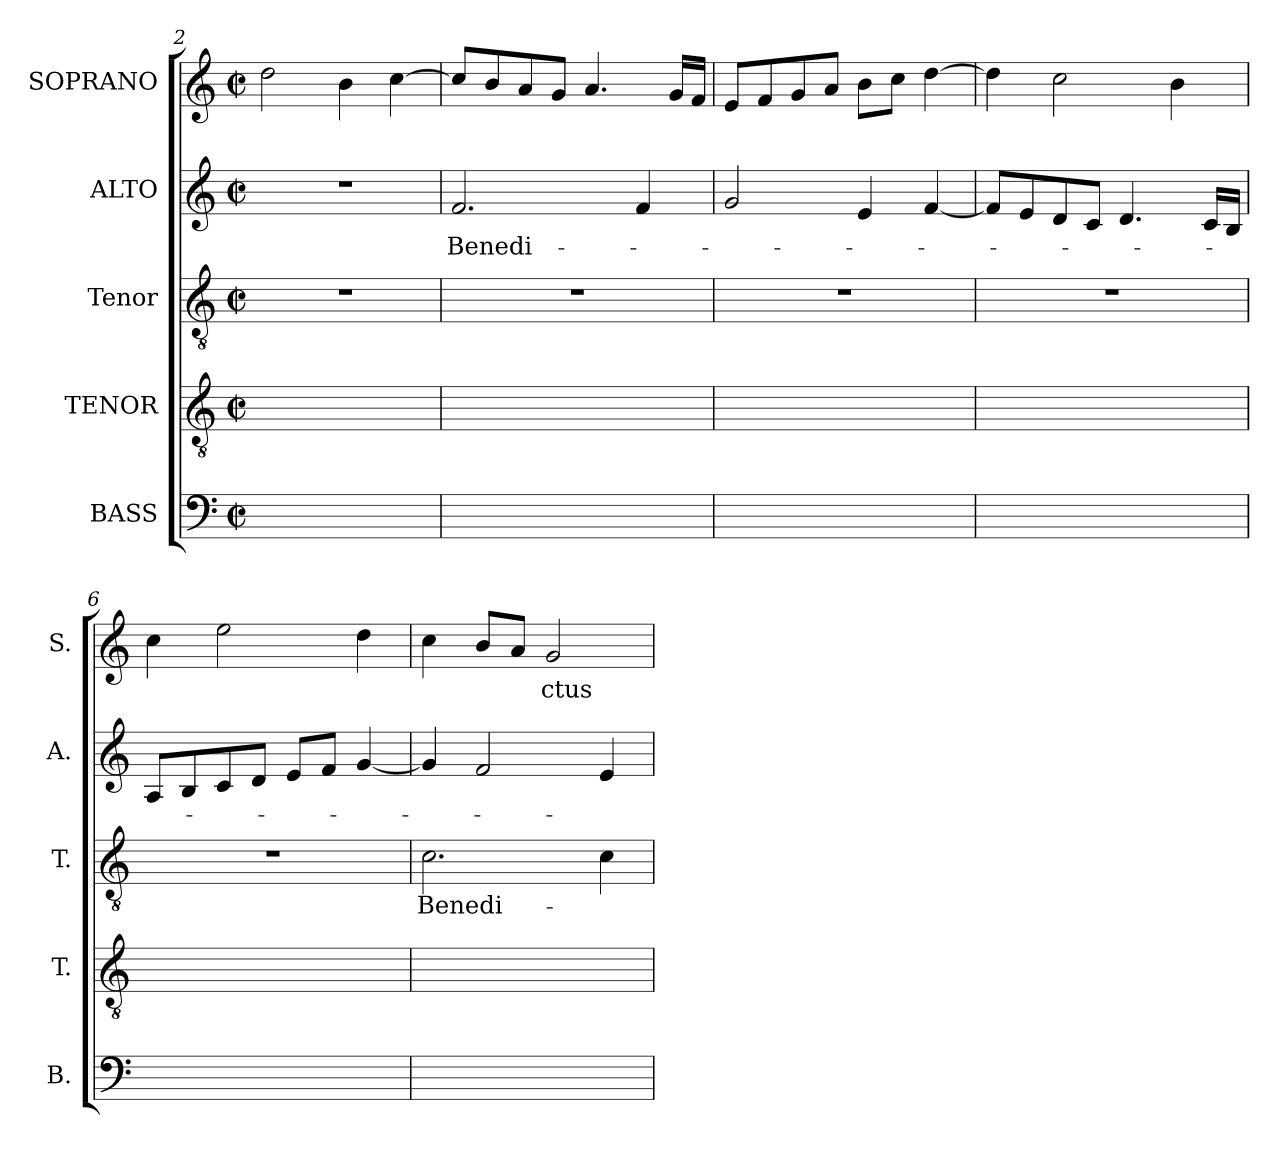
**kern	**kern	**kern	**text	**kern	**text	**kern	**text
*part5	*part4	*part3	*part3	*part2	*part2	*part1	*part1
*staff5	*staff4	*staff3	*staff3	*staff2	*staff2	*staff1	*staff1
*I"BASS	*I"TENOR	*I"Tenor	*	*I"ALTO	*	*I"SOPRANO	*
*I'B.	*I'T.	*I'T.	*	*I'A.	*	*I'S.	*
*clefF4	*clefGv2	*clefGv2	*	*clefG2	*	*clefG2	*
*	*ITrd7c12	*ITrd7c12	*	*	*	*	*
*k[]	*k[]	*k[]	*	*k[]	*	*k[]	*
*C:	*C:	*C:	*	*C:	*	*C:	*
*M2/2	*M2/2	*M2/2	*	*M2/2	*	*M2/2	*
*met(c|)	*met(c|)	*met(c|)	*	*met(c|)	*	*met(c|)	*
=2	=2	=2	=2	=2	=2	=2	=2
1ryy	1ryy	1r	.	1r	.	2ddi\	.
.	.	.	.	.	.	4bi\	.
.	.	.	.	.	.	[4cci\	.
=3	=3	=3	=3	=3	=3	=3	=3
!	!	!	!	!	!LO:LY:b:color=#000000	!	!
1ryy	1ryy	1r	.	2.fi/	Benedi-	8cci/L]	.
.	.	.	.	.	.	8bi/	.
.	.	.	.	.	.	8ai/	.
.	.	.	.	.	.	8gi/J	.
.	.	.	.	.	.	4.ai/	.
.	.	.	.	4fi/	.	.	.
.	.	.	.	.	.	16gi/LL	.
.	.	.	.	.	.	16fi/JJ	.
=4	=4	=4	=4	=4	=4	=4	=4
1ryy	1ryy	1r	.	2gi/	.	8ei/L	.
.	.	.	.	.	.	8fi/	.
.	.	.	.	.	.	8gi/	.
.	.	.	.	.	.	8ai/J	.
.	.	.	.	4ei/	.	8bi\L	.
.	.	.	.	.	.	8cci\J	.
.	.	.	.	[4fi/	.	[4ddi\	.
=5	=5	=5	=5	=5	=5	=5	=5
1ryy	1ryy	1r	.	8fi/L]	.	4ddi\]	.
.	.	.	.	8ei/	.	.	.
.	.	.	.	8di/	.	2cci\	.
.	.	.	.	8ci/J	.	.	.
.	.	.	.	4.di/	.	.	.
.	.	.	.	.	.	4bi\	.
.	.	.	.	16ci/LL	.	.	.
.	.	.	.	16Bi/JJ	.	.	.
!!LO:PB:g=z
=6	=6	=6	=6	=6	=6	=6	=6
1ryy	1ryy	1r	.	8Ai/L	.	4cci\	.
.	.	.	.	8Bi/	.	.	.
.	.	.	.	8ci/	.	2eei\	.
.	.	.	.	8di/J	.	.	.
.	.	.	.	8ei/L	.	.	.
.	.	.	.	8fi/J	.	.	.
.	.	.	.	[4gi/	.	4ddi\	.
=7	=7	=7	=7	=7	=7	=7	=7
!	!	!	!LO:LY:b:color=#000000	!	!	!	!
1ryy	1ryy	2.Ci\	Benedi-	4gi/]	.	4cci\	.
.	.	.	.	2fi/	.	8bi/L	.
.	.	.	.	.	.	8ai/J	.
!	!	!	!	!	!	!	!LO:LY:b:color=#000000
.	.	.	.	.	.	2gi/	ctus
.	.	4Ci\	.	4ei/	.	.	.
=	=	=	=	=	=	=	=
*-	*-	*-	*-	*-	*-	*-	*-
